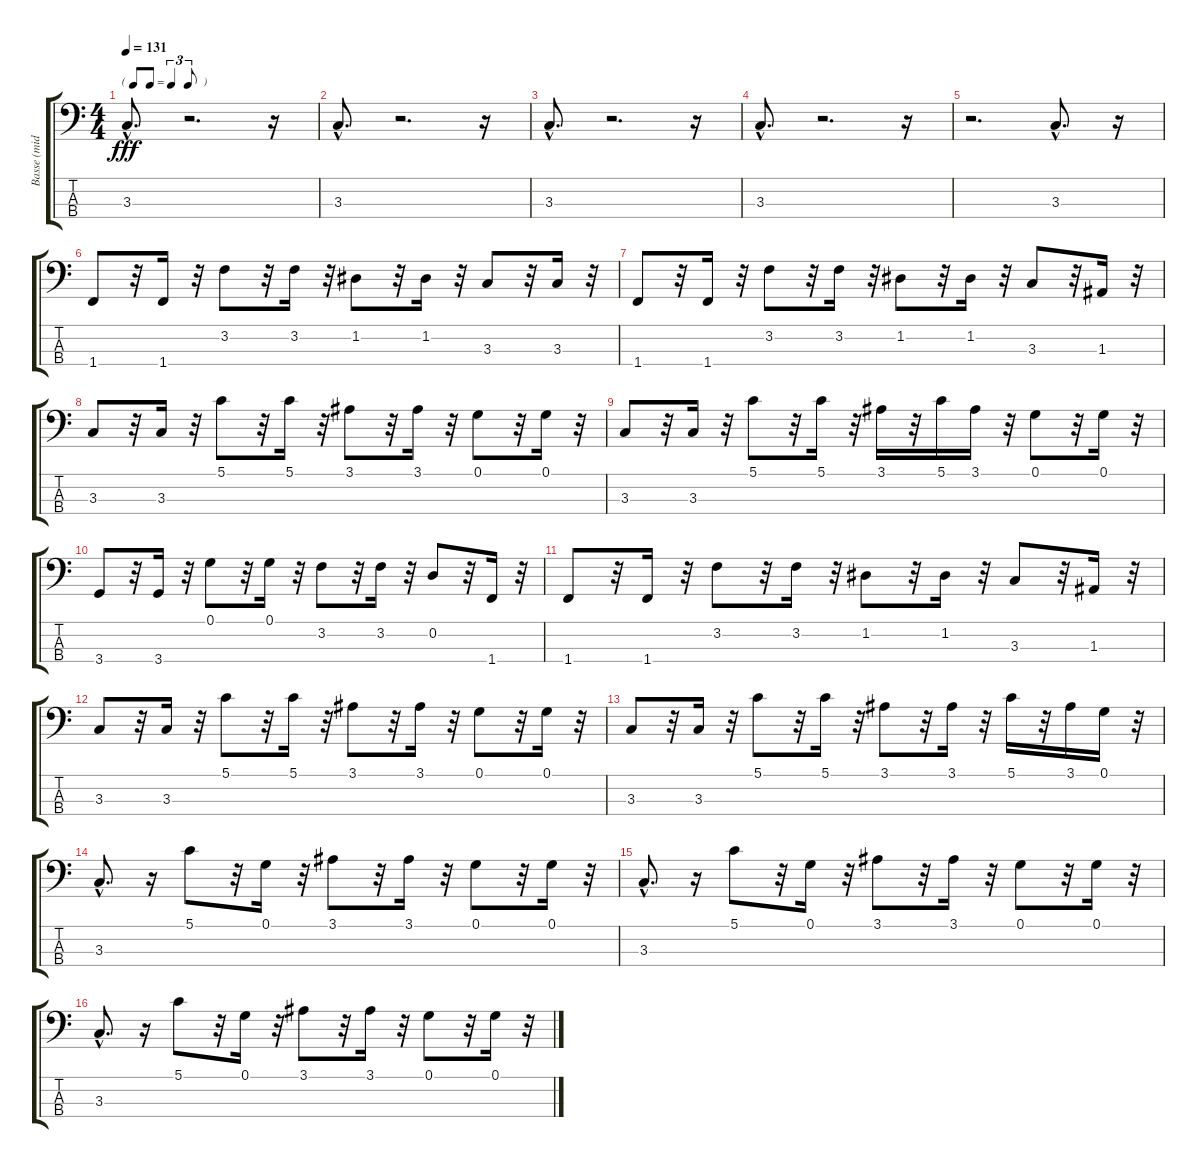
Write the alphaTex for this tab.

\track ("Basse (midi)" "Basse (mid") {instrument electricbassfinger}
\staff {score tabs}
\tuning (G2 D2 A1 E1) {hide}
\ts (4 4)
\tf triplet8th
\tempo 131
\clef f4
\ks c
3.3{hac}.8{d dy fff} r.2{d} r.16 |
3.3{hac}.8{d} r.2{d} r.16 |
3.3{hac}.8{d} r.2{d} r.16 |
3.3{hac}.8{d} r.2{d} r.16 |
r.2{d} 3.3{hac}.8{d} r.16 |
1.4.8 r.32 1.4.16 r.32 3.2.8 r.32 3.2.16 r.32 1.2.8 r.32 1.2.16 r.32 3.3.8 r.32 3.3.16 r.32 |
1.4.8 r.32 1.4.16 r.32 3.2.8 r.32 3.2.16 r.32 1.2.8 r.32 1.2.16 r.32 3.3.8 r.32 1.3.16 r.32 |
3.3.8 r.32 3.3.16 r.32 5.1.8 r.32 5.1.16 r.32 3.1.8 r.32 3.1.16 r.32 0.1.8 r.32 0.1.16 r.32 |
3.3.8 r.32 3.3.16 r.32 5.1.8 r.32 5.1.16 r.32 3.1.16 r.32 5.1.16 3.1.16 r.32 0.1.8 r.32 0.1.16 r.32 |
3.4.8 r.32 3.4.16 r.32 0.1.8 r.32 0.1.16 r.32 3.2.8 r.32 3.2.16 r.32 0.2.8 r.32 1.4.16 r.32 |
1.4.8 r.32 1.4.16 r.32 3.2.8 r.32 3.2.16 r.32 1.2.8 r.32 1.2.16 r.32 3.3.8 r.32 1.3.16 r.32 |
3.3.8 r.32 3.3.16 r.32 5.1.8 r.32 5.1.16 r.32 3.1.8 r.32 3.1.16 r.32 0.1.8 r.32 0.1.16 r.32 |
3.3.8 r.32 3.3.16 r.32 5.1.8 r.32 5.1.16 r.32 3.1.8 r.32 3.1.16 r.32 5.1.16 r.32 3.1.16 0.1.16 r.32 |
3.3{hac}.8{d} r.16 5.1.8 r.32 0.1.16 r.32 3.1.8 r.32 3.1.16 r.32 0.1.8 r.32 0.1.16 r.32 |
3.3{hac}.8{d} r.16 5.1.8 r.32 0.1.16 r.32 3.1.8 r.32 3.1.16 r.32 0.1.8 r.32 0.1.16 r.32 |
3.3{hac}.8{d} r.16 5.1.8 r.32 0.1.16 r.32 3.1.8 r.32 3.1.16 r.32 0.1.8 r.32 0.1.16 r.32
